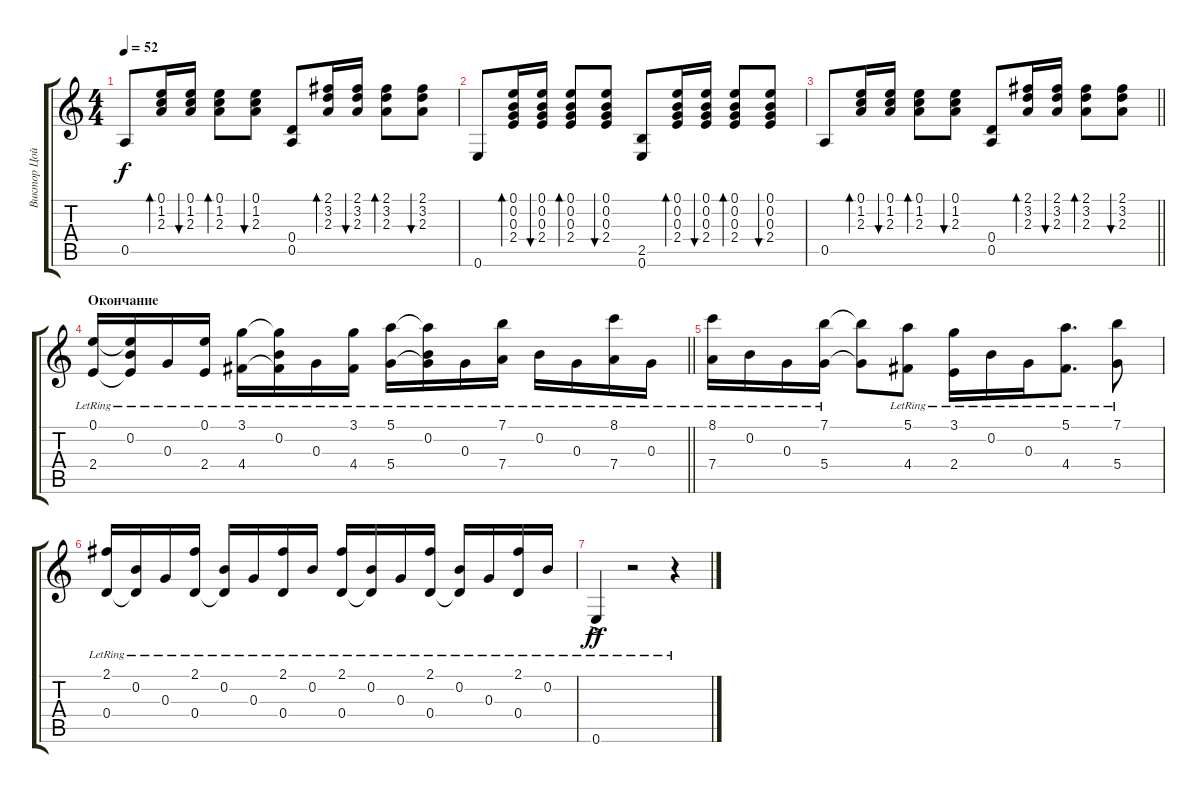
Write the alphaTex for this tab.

\track ("Виктор Цой (Гитара)" "Виктор Цой") {instrument acousticguitarsteel}
\staff {score tabs}
\tuning (E4 B3 G3 D3 A2 E2) {hide}
\ts (4 4)
\tempo 52
\clef g2
\ks c
0.5.8{dy f} (0.1 1.2 2.3).16{bd 30} (0.1 1.2 2.3).16{bu 30} (0.1 1.2 2.3).8{bd 30} (0.1 1.2 2.3).8{bu 30} (0.4 0.5).8 (2.1 3.2 2.3).16{bd 30} (2.1 3.2 2.3).16{bu 30} (2.1 3.2 2.3).8{bd 30} (2.1 3.2 2.3).8{bu 30} |
0.6.8 (0.1 0.2 0.3 2.4).16{bd 30} (0.1 0.2 0.3 2.4).16{bu 30} (0.1 0.2 0.3 2.4).8{bd 30} (0.1 0.2 0.3 2.4).8{bu 30} (2.5 0.6).8 (0.1 0.2 0.3 2.4).16{bd 30} (0.1 0.2 0.3 2.4).16{bu 30} (0.1 0.2 0.3 2.4).8{bd 30} (0.1 0.2 0.3 2.4).8{bu 30} |
\barLineRight lightlight
0.5.8 (0.1 1.2 2.3).16{bd 30} (0.1 1.2 2.3).16{bu 30} (0.1 1.2 2.3).8{bd 30} (0.1 1.2 2.3).8{bu 30} (0.4 0.5).8 (2.1 3.2 2.3).16{bd 30} (2.1 3.2 2.3).16{bu 30} (2.1 3.2 2.3).8{bd 30} (2.1 3.2 2.3).8{bu 30} |
\section ("" "Окончание")
\barLineRight lightlight
(0.1{lr} 2.4{lr}).16 (0.1{t} 0.2{lr} 2.4{t}).16 0.3{lr}.16 (0.1{lr} 2.4{lr}).16 (3.1{lr} 4.4{lr}).16 (3.1{t} 0.2{lr} 4.4{t}).16 0.3{lr}.16 (3.1{lr} 4.4{lr}).16 (5.1{lr} 5.4{lr}).16 (5.1{t} 0.2{lr} 5.4{t}).16 0.3{lr}.16 (7.1{lr} 7.4{lr}).16 0.2{lr}.16 0.3{lr}.16 (8.1{lr} 7.4{lr}).16 0.3{lr}.16 |
(8.1{lr} 7.4{lr}).16 0.2{lr}.16 0.3{lr}.16 (7.1{lr} 5.4{lr}).16 (7.1{t} 5.4{t}).8 (5.1{lr} 4.4{lr}).8 (3.1{lr} 2.4{lr}).16 0.2{lr}.16 0.3{lr}.16 (5.1{lr} 4.4{lr}).8{d} (7.1{lr} 5.4{lr}).8 |
(2.1{lr} 0.4{lr}).16 (0.2{lr} 0.4{t}).16 0.3{lr}.16 (2.1{lr} 0.4{lr}).16 (0.2{lr} 0.4{t}).16 0.3{lr}.16 (2.1{lr} 0.4{lr}).16 0.2{lr}.16 (2.1{lr} 0.4{lr}).16 (0.2{lr} 0.4{t}).16 0.3{lr}.16 (2.1{lr} 0.4{lr}).16 (0.2{lr} 0.4{t}).16 0.3{lr}.16 (2.1{lr} 0.4{lr}).16 0.2{lr}.16 |
0.6{ac lr}.4{dy ff} r.2 r.4
